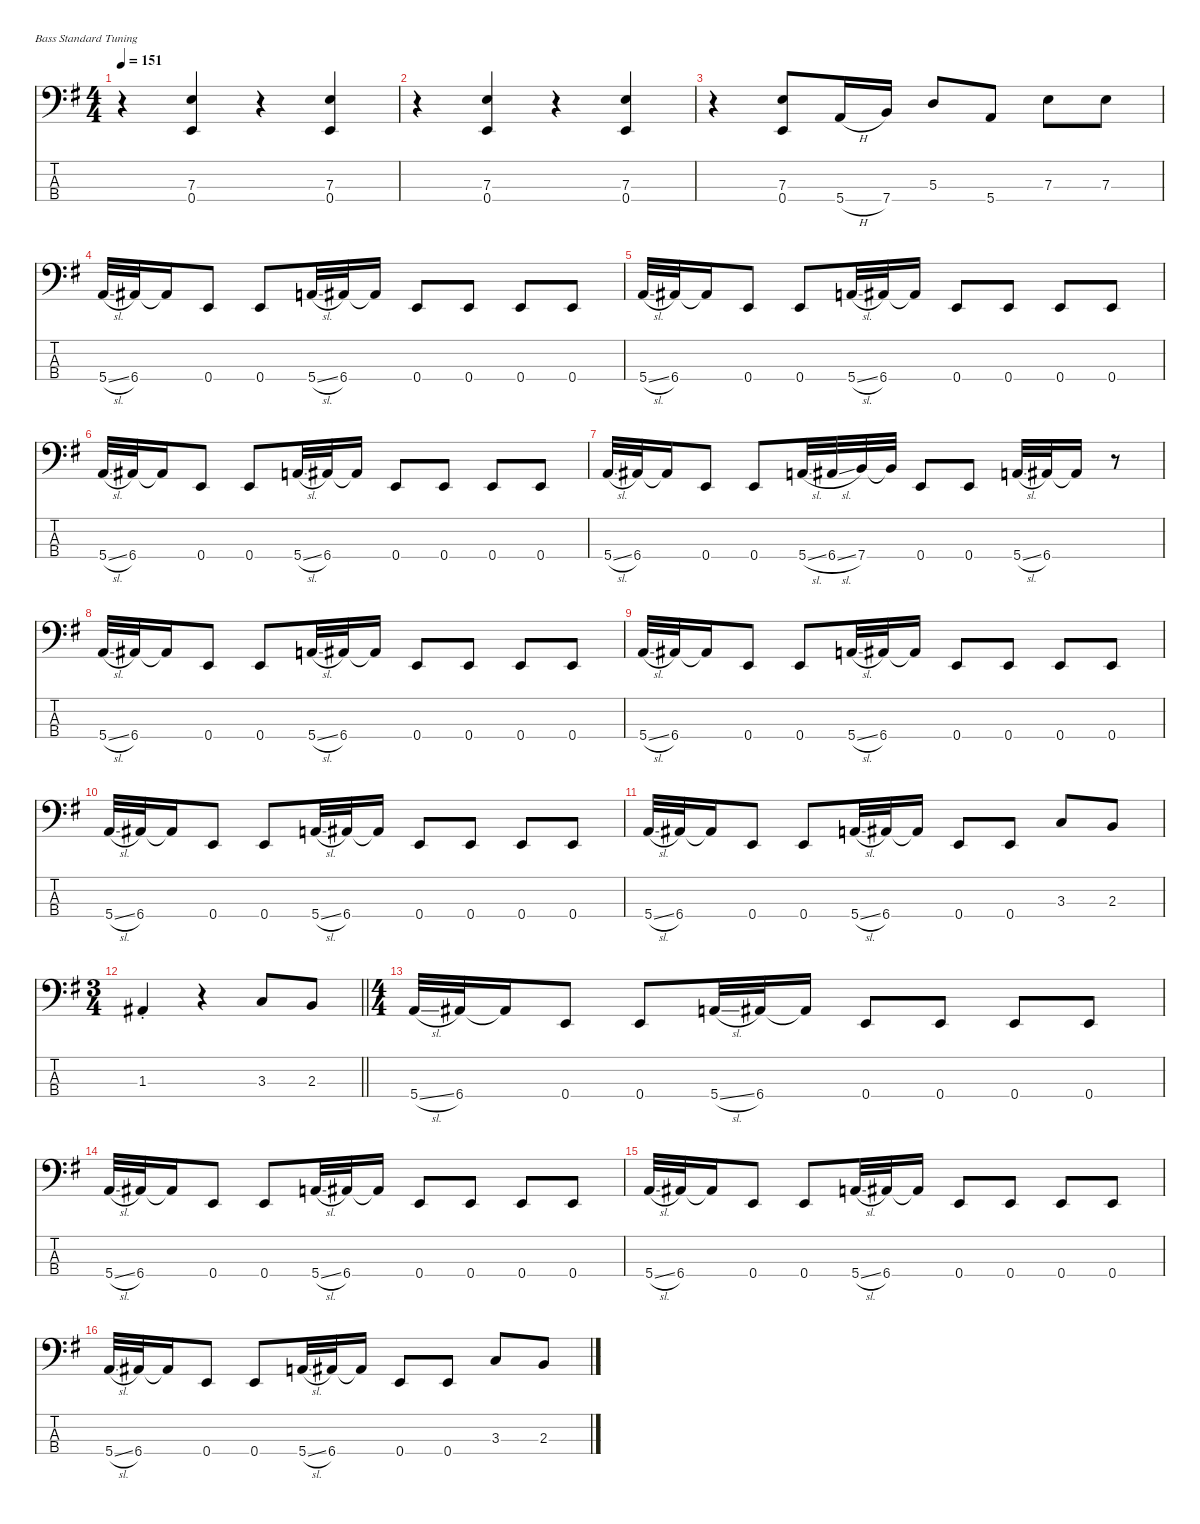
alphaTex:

\defaultSystemsLayout 4
\hideDynamics
\bracketExtendMode nobrackets
\singleTrackTrackNamePolicy hidden
\multiTrackTrackNamePolicy hidden
\otherSystemsTrackNameOrientation horizontal
\track ("Cliff Burton" "el.bs.") {instrument electricbassfinger}
\staff {score tabs}
\tuning (G2 D2 A1 E1)
\ts (4 4)
\tempo 151
\clef f4
\ks eminor
r.4{dy f beam Down} (7.3{acc forcenatural} 0.4{acc forcenatural}).4{beam Up} r.4{beam Up} (7.3{acc forcenatural} 0.4{acc forcenatural}).4{beam Up} |
r.4{beam Down} (7.3{acc forcenatural} 0.4{acc forcenatural}).4{beam Up} r.4{beam Up} (7.3{acc forcenatural} 0.4{acc forcenatural}).4{beam Up} |
r.4{beam Down} (7.3{acc forcenatural} 0.4{acc forcenatural}).8{beam Up} 5.4{h acc forcenatural}.16{beam Up} 7.4{acc forcenatural}.16{beam Up} 5.3{acc forcenatural}.8{beam Up} 5.4{acc forcenatural}.8{beam Up} 7.3{acc forcenatural}.8{beam Down} 7.3{acc forcenatural}.8{beam Down} |
5.4{sl acc forcenatural}.32{beam Up} 6.4{acc #}.32{beam Up} 6.4{t acc #}.16{beam Up} 0.4{acc forcenatural}.8{beam Up} 0.4{acc forcenatural}.8{beam Up} 5.4{sl acc forcenatural}.32{beam Up} 6.4{acc #}.32{beam Up} 6.4{t acc #}.16{beam Up} 0.4{acc forcenatural}.8{beam Up} 0.4{acc forcenatural}.8{beam Up} 0.4{acc forcenatural}.8{beam Up} 0.4{acc forcenatural}.8{beam Up} |
5.4{sl acc forcenatural}.32{beam Up} 6.4{acc #}.32{beam Up} 6.4{t acc #}.16{beam Up} 0.4{acc forcenatural}.8{beam Up} 0.4{acc forcenatural}.8{beam Up} 5.4{sl acc forcenatural}.32{beam Up} 6.4{acc #}.32{beam Up} 6.4{t acc #}.16{beam Up} 0.4{acc forcenatural}.8{beam Up} 0.4{acc forcenatural}.8{beam Up} 0.4{acc forcenatural}.8{beam Up} 0.4{acc forcenatural}.8{beam Up} |
5.4{sl acc forcenatural}.32{beam Up} 6.4{acc #}.32{beam Up} 6.4{t acc #}.16{beam Up} 0.4{acc forcenatural}.8{beam Up} 0.4{acc forcenatural}.8{beam Up} 5.4{sl acc forcenatural}.32{beam Up} 6.4{acc #}.32{beam Up} 6.4{t acc #}.16{beam Up} 0.4{acc forcenatural}.8{beam Up} 0.4{acc forcenatural}.8{beam Up} 0.4{acc forcenatural}.8{beam Up} 0.4{acc forcenatural}.8{beam Up} |
5.4{sl acc forcenatural}.32{beam Up} 6.4{acc #}.32{beam Up} 6.4{t acc #}.16{beam Up} 0.4{acc forcenatural}.8{beam Up} 0.4{acc forcenatural}.8{beam Up} 5.4{sl acc forcenatural}.32{beam Up} 6.4{sl acc #}.32{beam Up} 7.4{acc forcenatural}.32{beam Up} 7.4{t acc forcenatural}.32{beam Up} 0.4{acc forcenatural}.8{beam Up} 0.4{acc forcenatural}.8{beam Up} 5.4{sl acc forcenatural}.32{beam Up} 6.4{acc #}.32{beam Up} 6.4{t acc #}.16{beam Up} r.8{beam Up} |
5.4{sl acc forcenatural}.32{beam Up} 6.4{acc #}.32{beam Up} 6.4{t acc #}.16{beam Up} 0.4{acc forcenatural}.8{beam Up} 0.4{acc forcenatural}.8{beam Up} 5.4{sl acc forcenatural}.32{beam Up} 6.4{acc #}.32{beam Up} 6.4{t acc #}.16{beam Up} 0.4{acc forcenatural}.8{beam Up} 0.4{acc forcenatural}.8{beam Up} 0.4{acc forcenatural}.8{beam Up} 0.4{acc forcenatural}.8{beam Up} |
5.4{sl acc forcenatural}.32{beam Up} 6.4{acc #}.32{beam Up} 6.4{t acc #}.16{beam Up} 0.4{acc forcenatural}.8{beam Up} 0.4{acc forcenatural}.8{beam Up} 5.4{sl acc forcenatural}.32{beam Up} 6.4{acc #}.32{beam Up} 6.4{t acc #}.16{beam Up} 0.4{acc forcenatural}.8{beam Up} 0.4{acc forcenatural}.8{beam Up} 0.4{acc forcenatural}.8{beam Up} 0.4{acc forcenatural}.8{beam Up} |
5.4{sl acc forcenatural}.32{beam Up} 6.4{acc #}.32{beam Up} 6.4{t acc #}.16{beam Up} 0.4{acc forcenatural}.8{beam Up} 0.4{acc forcenatural}.8{beam Up} 5.4{sl acc forcenatural}.32{beam Up} 6.4{acc #}.32{beam Up} 6.4{t acc #}.16{beam Up} 0.4{acc forcenatural}.8{beam Up} 0.4{acc forcenatural}.8{beam Up} 0.4{acc forcenatural}.8{beam Up} 0.4{acc forcenatural}.8{beam Up} |
5.4{sl acc forcenatural}.32{beam Up} 6.4{acc #}.32{beam Up} 6.4{t acc #}.16{beam Up} 0.4{acc forcenatural}.8{beam Up} 0.4{acc forcenatural}.8{beam Up} 5.4{sl acc forcenatural}.32{beam Up} 6.4{acc #}.32{beam Up} 6.4{t acc #}.16{beam Up} 0.4{acc forcenatural}.8{beam Up} 0.4{acc forcenatural}.8{beam Up} 3.3{acc forcenatural}.8{beam Up} 2.3{acc forcenatural}.8{beam Up} |
\ts (3 4)
\beaming (8 2 2 2)
\barLineRight lightlight
1.3{st acc #}.4{beam Up} r.4{beam Up} 3.3{acc forcenatural}.8{beam Up} 2.3{acc forcenatural}.8{beam Up} |
\ts (4 4)
\beaming (8 2 2 2 2)
5.4{sl acc forcenatural}.32{beam Up} 6.4{acc #}.32{beam Up} 6.4{t acc #}.16{beam Up} 0.4{acc forcenatural}.8{beam Up} 0.4{acc forcenatural}.8{beam Up} 5.4{sl acc forcenatural}.32{beam Up} 6.4{acc #}.32{beam Up} 6.4{t acc #}.16{beam Up} 0.4{acc forcenatural}.8{beam Up} 0.4{acc forcenatural}.8{beam Up} 0.4{acc forcenatural}.8{beam Up} 0.4{acc forcenatural}.8{beam Up} |
5.4{sl acc forcenatural}.32{beam Up} 6.4{acc #}.32{beam Up} 6.4{t acc #}.16{beam Up} 0.4{acc forcenatural}.8{beam Up} 0.4{acc forcenatural}.8{beam Up} 5.4{sl acc forcenatural}.32{beam Up} 6.4{acc #}.32{beam Up} 6.4{t acc #}.16{beam Up} 0.4{acc forcenatural}.8{beam Up} 0.4{acc forcenatural}.8{beam Up} 0.4{acc forcenatural}.8{beam Up} 0.4{acc forcenatural}.8{beam Up} |
5.4{sl acc forcenatural}.32{beam Up} 6.4{acc #}.32{beam Up} 6.4{t acc #}.16{beam Up} 0.4{acc forcenatural}.8{beam Up} 0.4{acc forcenatural}.8{beam Up} 5.4{sl acc forcenatural}.32{beam Up} 6.4{acc #}.32{beam Up} 6.4{t acc #}.16{beam Up} 0.4{acc forcenatural}.8{beam Up} 0.4{acc forcenatural}.8{beam Up} 0.4{acc forcenatural}.8{beam Up} 0.4{acc forcenatural}.8{beam Up} |
5.4{sl acc forcenatural}.32{beam Up} 6.4{acc #}.32{beam Up} 6.4{t acc #}.16{beam Up} 0.4{acc forcenatural}.8{beam Up} 0.4{acc forcenatural}.8{beam Up} 5.4{sl acc forcenatural}.32{beam Up} 6.4{acc #}.32{beam Up} 6.4{t acc #}.16{beam Up} 0.4{acc forcenatural}.8{beam Up} 0.4{acc forcenatural}.8{beam Up} 3.3{acc forcenatural}.8{beam Up} 2.3{acc forcenatural}.8{beam Up}
